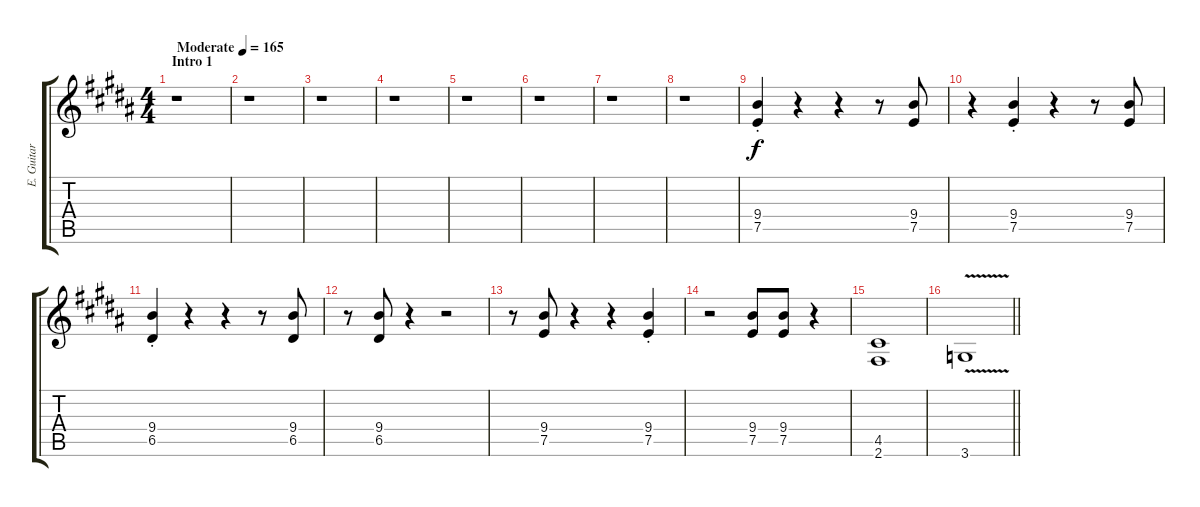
\track ("E. Guitar I" "E. Guitar ") {instrument overdrivenguitar}
\staff {score tabs}
\tuning (E4 B3 G3 D3 A2 E2) {hide}
\ts (4 4)
\section ("" "Intro 1")
\tempo (165 "Moderate")
\clef g2
\ks b
r.1{dy f instrument overdrivenguitar} |
r.1 |
r.1 |
r.1 |
r.1 |
r.1 |
r.1 |
r.1 |
(9.4{st} 7.5{st}).4 r.4 r.4 r.8 (9.4 7.5).8 |
r.4 (9.4{st} 7.5{st}).4 r.4 r.8 (9.4 7.5).8 |
(9.4{st} 6.5{st}).4 r.4 r.4 r.8 (9.4 6.5).8 |
r.8 (9.4 6.5).8 r.4 r.2 |
r.8 (9.4 7.5).8 r.4 r.4 (9.4{st} 7.5{st}).4 |
r.2 (9.4 7.5).8 (9.4 7.5).8 r.4 |
(4.5 2.6).1 |
\barLineRight lightlight
3.6{v}.1
